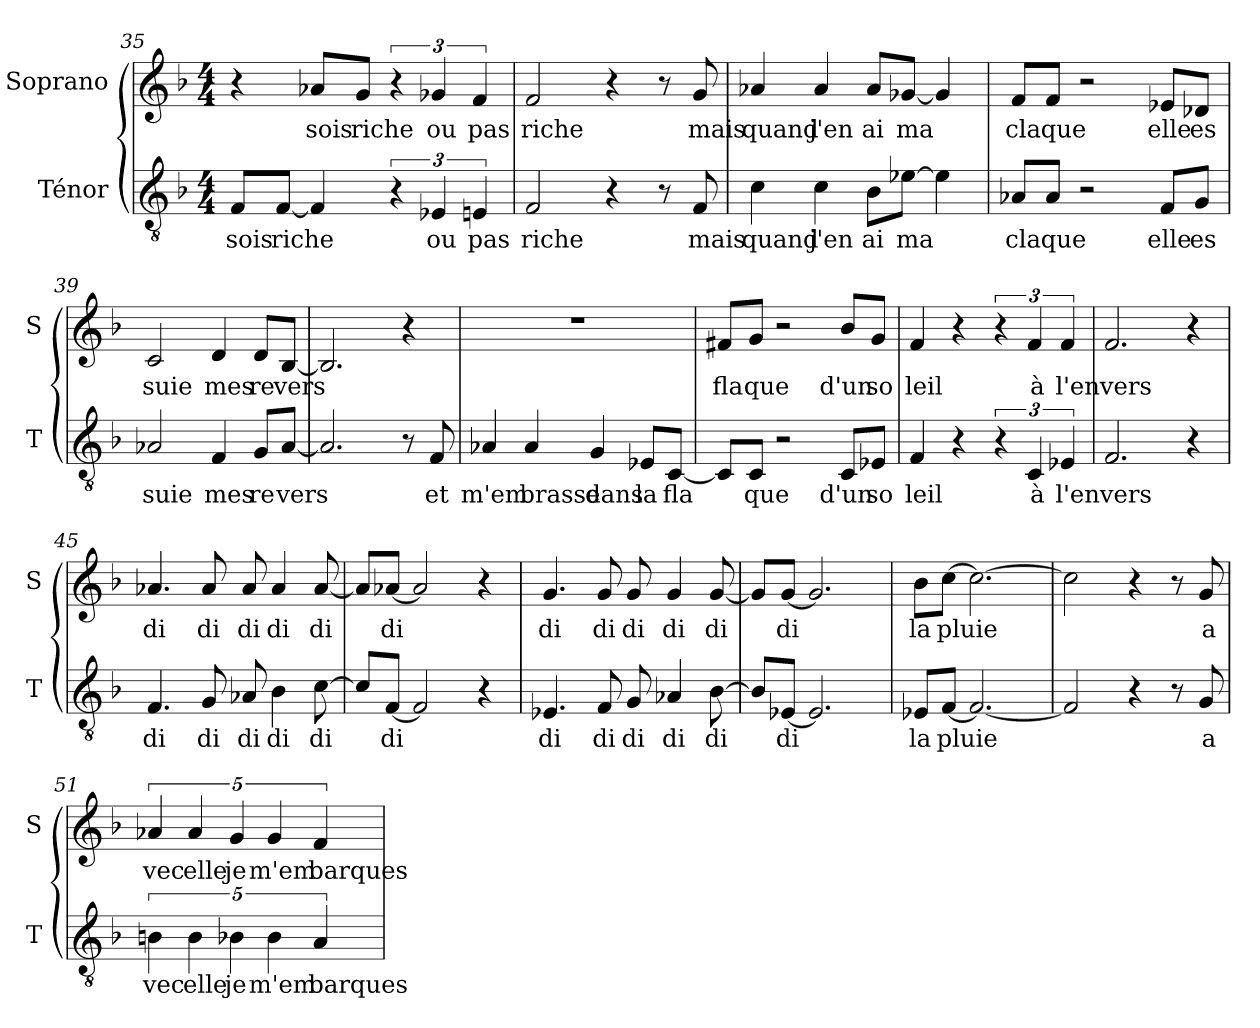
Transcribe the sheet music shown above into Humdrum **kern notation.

**kern	**text	**kern	**text
*part2	*part2	*part1	*part1
*staff2	*staff2	*staff1	*staff1
*I"Ténor	*	*I"Soprano	*
*I'T	*	*I'S	*
*clefGv2	*	*clefG2	*
*k[b-]	*	*k[b-]	*
*F:	*	*F:	*
*M4/4	*	*M4/4	*
=35	=35	=35	=35
!	!LO:LY:b	!	!
8F/L	sois	4r	.
!	!LO:LY:b	!	!
[8F/J	riche	.	.
!	!	!	!LO:LY:b
4F/]	.	8a-X/L	sois
!	!	!	!LO:LY:b
.	.	8g/J	riche
6r	.	6r	.
!	!LO:LY:b	!	!
!	!	!	!LO:LY:b
6E-X/	ou	6g-X/	ou
!	!LO:LY:b	!	!
!	!	!	!LO:LY:b
6En/	pas	6f/	pas
=36	=36	=36	=36
!	!LO:LY:b	!	!
!	!	!	!LO:LY:b
2F/	riche	2f/	riche
4r	.	4r	.
8r	.	8r	.
!	!LO:LY:b	!	!
!	!	!	!LO:LY:b
8F/	mais	8g/	mais
!!LO:LB:g=z
=37	=37	=37	=37
!	!LO:LY:b	!	!
!	!	!	!LO:LY:b
4c\	quand	4a-X/	quand
!	!LO:LY:b	!	!
!	!	!	!LO:LY:b
4c\	j'en	4a-/	j'en
!	!LO:LY:b	!	!
!	!	!	!LO:LY:b
8B-\L	ai	8a-/L	ai
!	!LO:LY:b	!	!
!	!	!	!LO:LY:b
[8e-X\J	ma	[8g-X/J	ma
4e-\]	.	4g-/]	.
=38	=38	=38	=38
!	!LO:LY:b	!	!
!	!	!	!LO:LY:b
8A-X/L	cla	8f/L	cla
!	!LO:LY:b	!	!
!	!	!	!LO:LY:b
8A-/J	que	8f/J	que
2r	.	2r	.
!	!LO:LY:b	!	!
!	!	!	!LO:LY:b
8F/L	elle	8e-X/L	elle
!	!LO:LY:b	!	!
!	!	!	!LO:LY:b
8G/J	es	8d-X/J	es
=39	=39	=39	=39
!	!LO:LY:b	!	!
!	!	!	!LO:LY:b
2A-X/	suie	2c/	suie
!	!LO:LY:b	!	!
!	!	!	!LO:LY:b
4F/	mes	4d/	mes
!	!LO:LY:b	!	!
!	!	!	!LO:LY:b
8G/L	re	8d/L	re
!	!LO:LY:b	!	!
!	!	!	!LO:LY:b
[8A-/J	vers	[8B-/J	vers
=40	=40	=40	=40
2.A-/]	.	2.B-/]	.
8r	.	4r	.
!	!LO:LY:b	!	!
8F/	et	.	.
!!LO:LB:g=z
=41	=41	=41	=41
!	!LO:LY:b	!	!
4A-X/	m'em	1r	.
!	!LO:LY:b	!	!
4A-/	brasse	.	.
!	!LO:LY:b	!	!
4G/	dans	.	.
!	!LO:LY:b	!	!
8E-X/L	la	.	.
!	!LO:LY:b	!	!
[8C/J	fla	.	.
=42	=42	=42	=42
!	!	!	!LO:LY:b
8C/L]	.	8f#X/L	fla
!	!LO:LY:b	!	!
!	!	!	!LO:LY:b
8C/J	que	8g/J	que
2r	.	2r	.
!	!LO:LY:b	!	!
!	!	!	!LO:LY:b
8C/L	d'un	8b-/L	d'un
!	!LO:LY:b	!	!
!	!	!	!LO:LY:b
8E-X/J	so	8g/J	so
=43	=43	=43	=43
!	!LO:LY:b	!	!
!	!	!	!LO:LY:b
4F/	leil	4f/	leil
4r	.	4r	.
6r	.	6r	.
!	!LO:LY:b	!	!
!	!	!	!LO:LY:b
6C/	à	6f/	à
!	!LO:LY:b	!	!
!	!	!	!LO:LY:b
6E-X/	l'en	6f/	l'en
=44	=44	=44	=44
!	!LO:LY:b	!	!
!	!	!	!LO:LY:b
2.F/	vers	2.f/	vers
4r	.	4r	.
!!LO:LB:g=z
=45	=45	=45	=45
!	!LO:LY:b	!	!
!	!	!	!LO:LY:b
4.F/	di	4.a-X/	di
!	!LO:LY:b	!	!
!	!	!	!LO:LY:b
8G/	di	8a-/	di
!	!LO:LY:b	!	!
!	!	!	!LO:LY:b
8A-X/	di	8a-/	di
!	!LO:LY:b	!	!
!	!	!	!LO:LY:b
4B-\	di	4a-/	di
!	!LO:LY:b	!	!
!	!	!	!LO:LY:b
[8c\	di	[8a-/	di
=46	=46	=46	=46
8c/L]	.	8a-/L]	.
!	!LO:LY:b	!	!
!	!	!	!LO:LY:b
[8F/J	di	[8a-X/J	di
2F/]	.	2a-/]	.
4r	.	4r	.
=47	=47	=47	=47
!	!LO:LY:b	!	!
!	!	!	!LO:LY:b
4.E-X/	di	4.g/	di
!	!LO:LY:b	!	!
!	!	!	!LO:LY:b
8F/	di	8g/	di
!	!LO:LY:b	!	!
!	!	!	!LO:LY:b
8G/	di	8g/	di
!	!LO:LY:b	!	!
!	!	!	!LO:LY:b
4A-X/	di	4g/	di
!	!LO:LY:b	!	!
!	!	!	!LO:LY:b
[8B-\	di	[8g/	di
=48	=48	=48	=48
8B-/L]	.	8g/L]	.
!	!LO:LY:b	!	!
!	!	!	!LO:LY:b
[8E-X/J	di	[8g/J	di
2.E-/]	.	2.g/]	.
!!LO:PB:g=z
=49	=49	=49	=49
!	!LO:LY:b	!	!
!	!	!	!LO:LY:b
8E-X/L	la	8b-\L	la
!	!LO:LY:b	!	!
!	!	!	!LO:LY:b
[8F/J	pluie	[8cc\J	pluie
2.F/_	.	2.cc\_	.
=50	=50	=50	=50
2F/]	.	2cc\]	.
4r	.	4r	.
8r	.	8r	.
!	!LO:LY:b	!	!
!	!	!	!LO:LY:b
8G/	a	8g/	a
=51	=51	=51	=51
!	!LO:LY:b	!	!
!	!	!	!LO:LY:b
5Bn\	vec	5a-X/	vec
!	!LO:LY:b	!	!
!	!	!	!LO:LY:b
5B\	elle	5a-/	elle
!	!LO:LY:b	!	!
!	!	!	!LO:LY:b
5B-X\	je	5g/	je
!	!LO:LY:b	!	!
!	!	!	!LO:LY:b
5B-\	m'em	5g/	m'em
!	!LO:LY:b	!	!
!	!	!	!LO:LY:b
5A/	barques	5f/	barques
=	=	=	=
*-	*-	*-	*-
